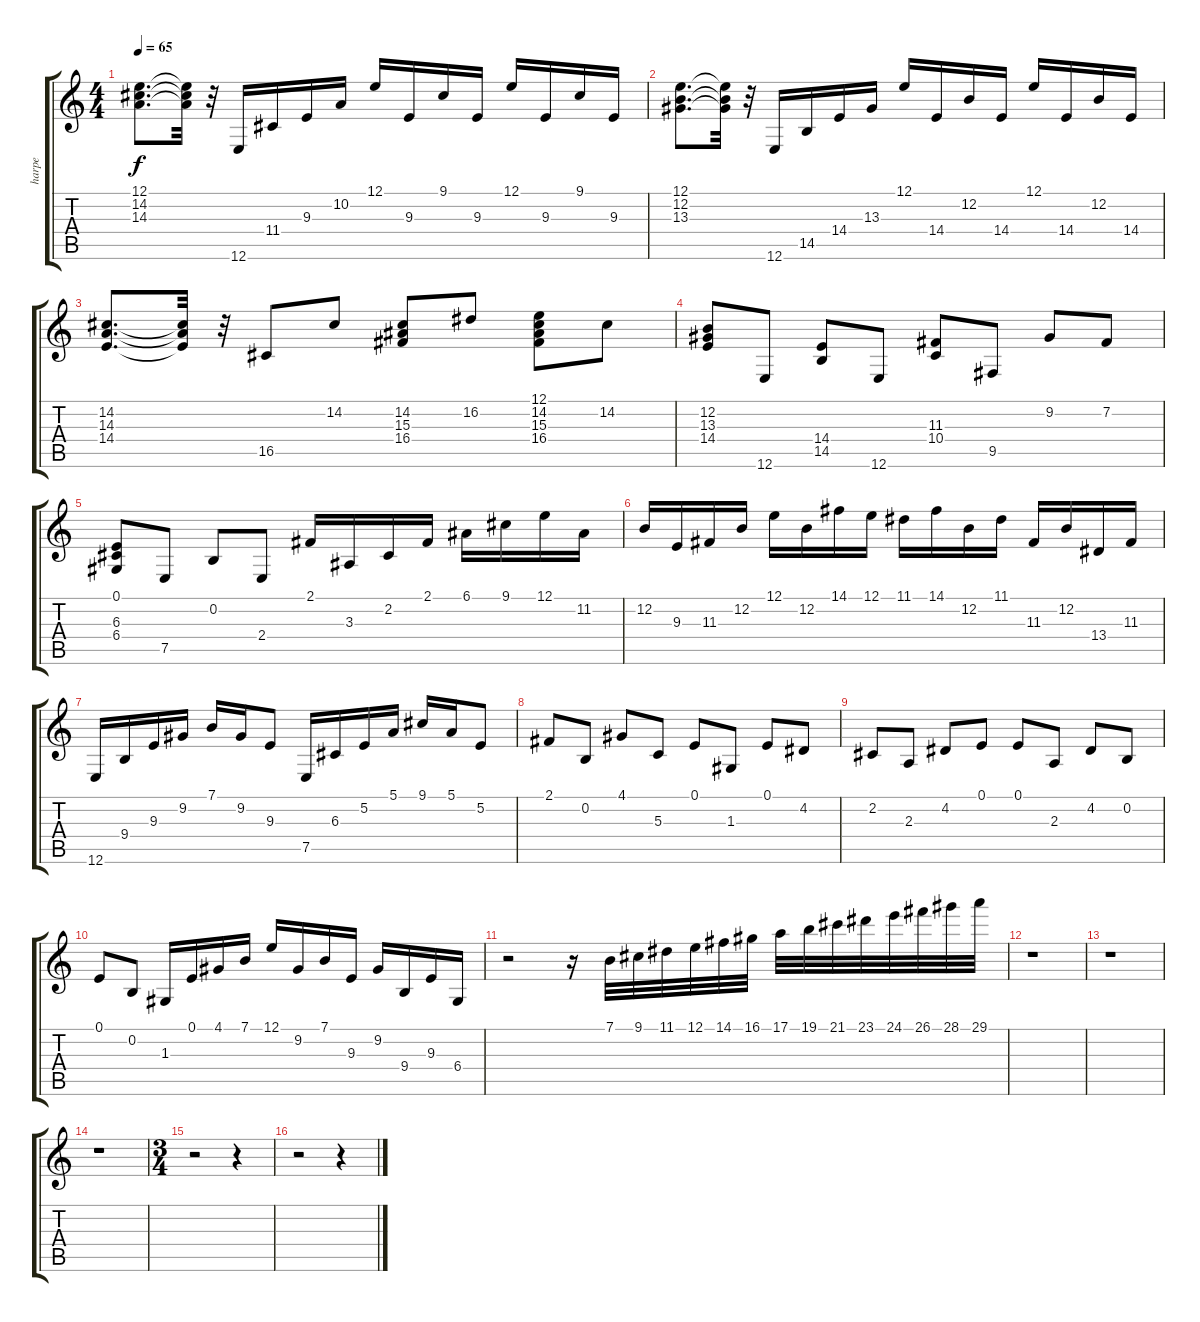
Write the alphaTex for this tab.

\track ("harpe" "harpe") {instrument orchestralharp}
\staff {score tabs}
\tuning (E4 B3 G3 D3 A2 E2) {hide}
\ts (4 4)
\tempo 65
\clef g2
\ks c
(12.1 14.2 14.3).8{d dy f} (12.1{t} 14.2{t} 14.3{t}).32 r.32 12.6.16 11.4.16 9.3.16 10.2.16 12.1.16 9.3.16 9.1.16 9.3.16 12.1.16 9.3.16 9.1.16 9.3.16 |
(12.1 12.2 13.3).8{d} (12.1{t} 12.2{t} 13.3{t}).32 r.32 12.6.16 14.5.16 14.4.16 13.3.16 12.1.16 14.4.16 12.2.16 14.4.16 12.1.16 14.4.16 12.2.16 14.4.16 |
(14.2 14.3 14.4).8{d} (14.2{t} 14.3{t} 14.4{t}).32 r.32 16.5.8 14.2.8 (14.2 15.3 16.4).8 16.2.8 (12.1 14.2 15.3 16.4).8 14.2.8 |
(12.2 13.3 14.4).8 12.6.8 (14.4 14.5).8 12.6.8 (11.3 10.4).8 9.5.8 9.2.8 7.2.8 |
(0.1 6.3 6.4).8 7.5.8 0.2.8 2.4.8 2.1.16 3.3.16 2.2.16 2.1.16 6.1.16 9.1.16 12.1.16 11.2.16 |
12.2.16 9.3.16 11.3.16 12.2.16 12.1.16 12.2.16 14.1.16 12.1.16 11.1.16 14.1.16 12.2.16 11.1.16 11.3.16 12.2.16 13.4.16 11.3.16 |
12.6.16 9.4.16 9.3.16 9.2.16 7.1.16 9.2.16 9.3.8 7.5.16 6.3.16 5.2.16 5.1.16 9.1.16 5.1.16 5.2.8 |
2.1.8 0.2.8 4.1.8 5.3.8 0.1.8 1.3.8 0.1.8 4.2.8 |
2.2.8 2.3.8 4.2.8 0.1.8 0.1.8 2.3.8 4.2.8 0.2.8 |
0.1.8 0.2.8 1.3.16 0.1.16 4.1.16 7.1.16 12.1.16 9.2.16 7.1.16 9.3.16 9.2.16 9.4.16 9.3.16 6.4.16 |
r.2 r.16 7.1.32 9.1.32 11.1.32 12.1.32 14.1.32 16.1.32 17.1.32 19.1.32 21.1.32 23.1.32 24.1.32 26.1.32 28.1.32 29.1.32 |
r.1 |
r.1 |
r.1 |
\ts (3 4)
r.2 r.4 |
r.2 r.4
